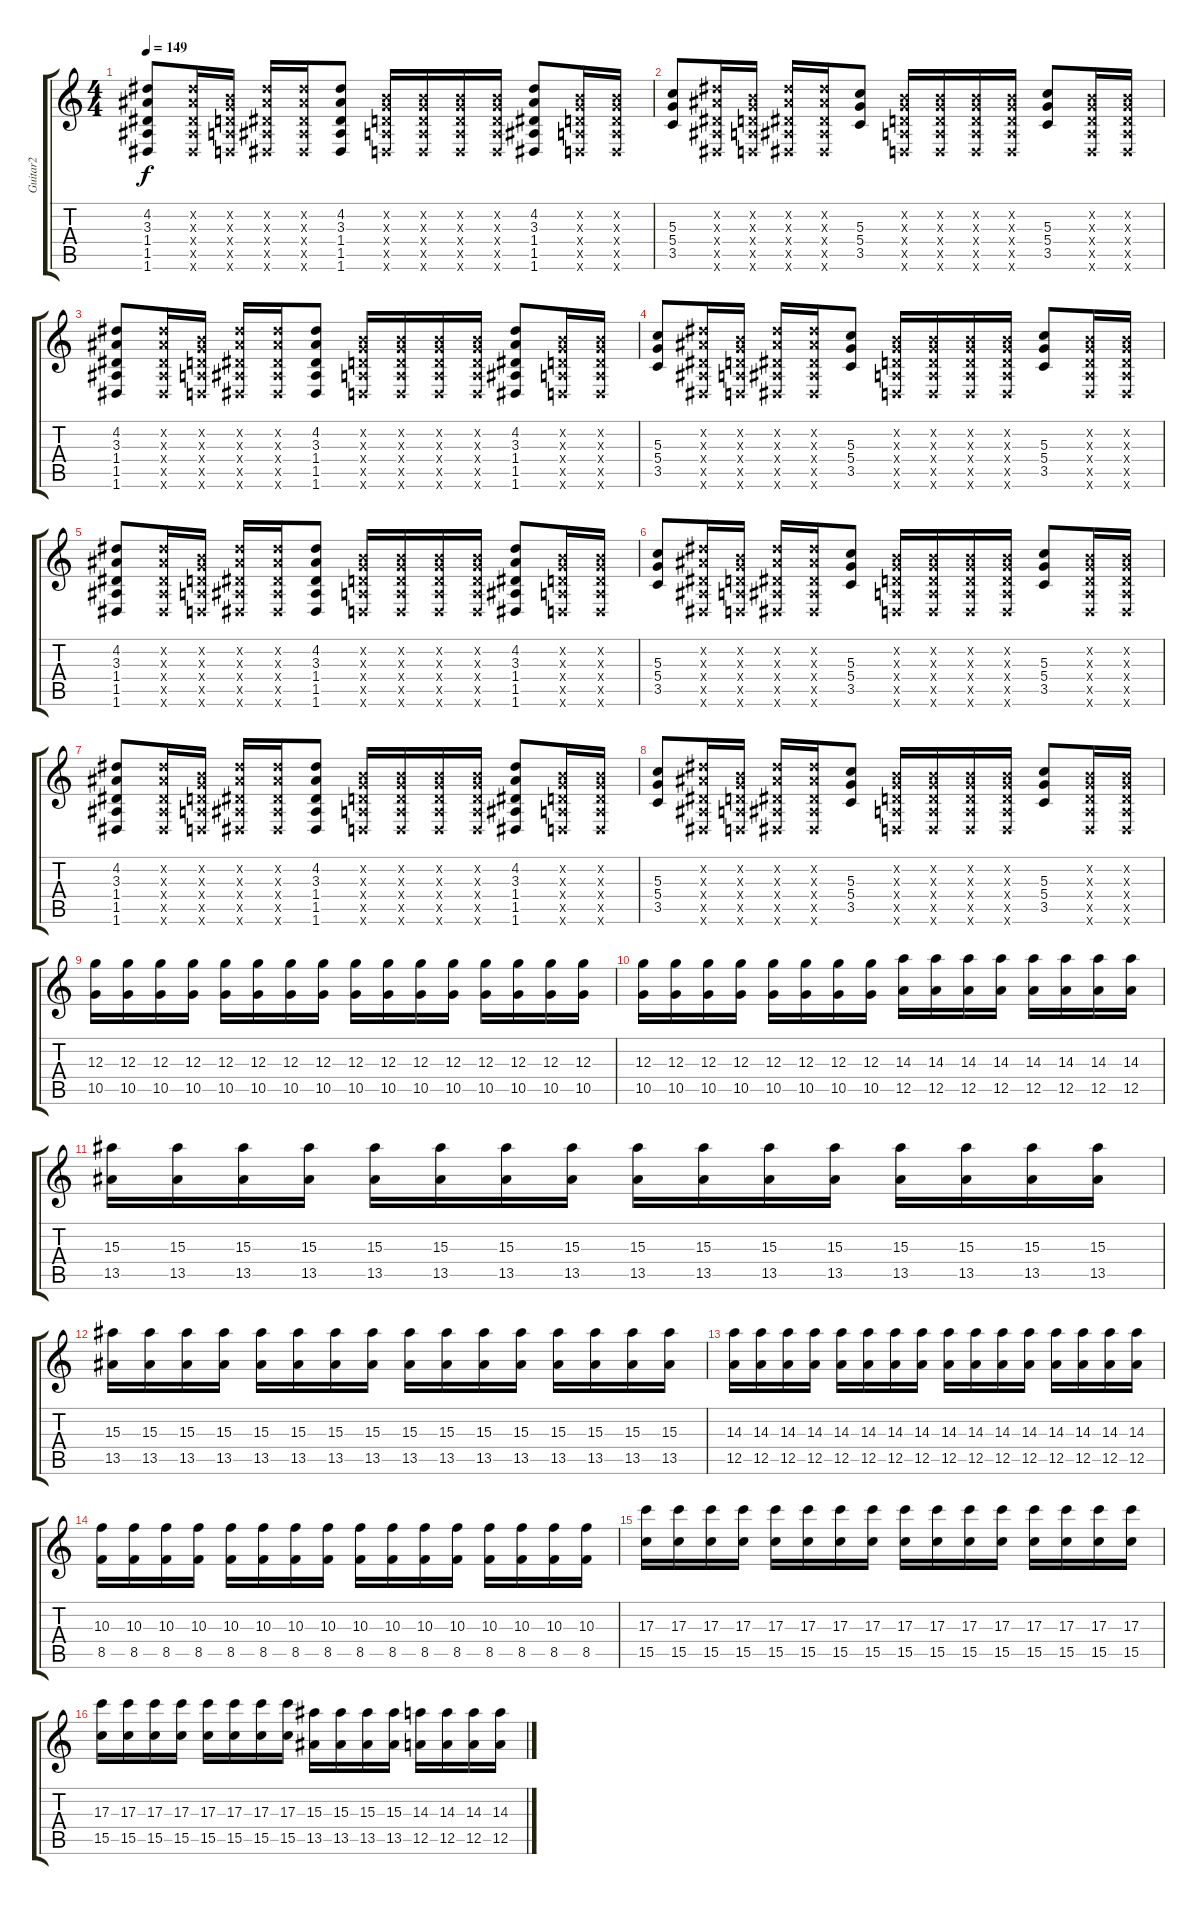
\track ("Guitar2" "Guitar2") {instrument overdrivenguitar}
\staff {score tabs}
\tuning (E4 B3 G3 D3 A2 D2) {hide}
\ts (4 4)
\tempo 149
\clef g2
\ks c
(4.2 3.3 1.4 1.5 1.6).8{dy f} (4.2{x} 3.3{x} 1.4{x} 1.5{x} 1.6{x}).16 (0.2{x} 0.3{x} 0.4{x} 0.5{x} 0.6{x}).16 (4.2{x} 3.3{x} 1.4{x} 1.5{x} 1.6{x}).16 (4.2{x} 3.3{x} 1.4{x} 1.5{x} 1.6{x}).16 (4.2 3.3 1.4 1.5 1.6).8 (0.2{x} 0.3{x} 0.4{x} 0.5{x} 0.6{x}).16 (0.2{x} 0.3{x} 0.4{x} 0.5{x} 0.6{x}).16 (0.2{x} 0.3{x} 0.4{x} 0.5{x} 0.6{x}).16 (0.2{x} 0.3{x} 0.4{x} 0.5{x} 0.6{x}).16 (4.2 3.3 1.4 1.5 1.6).8 (0.2{x} 0.3{x} 0.4{x} 0.5{x} 0.6{x}).16 (0.2{x} 0.3{x} 0.4{x} 0.5{x} 0.6{x}).16 |
(5.3 5.4 3.5).8 (4.2{x} 3.3{x} 1.4{x} 1.5{x} 1.6{x}).16 (0.2{x} 0.3{x} 0.4{x} 0.5{x} 0.6{x}).16 (4.2{x} 3.3{x} 1.4{x} 1.5{x} 1.6{x}).16 (4.2{x} 3.3{x} 1.4{x} 1.5{x} 1.6{x}).16 (5.3 5.4 3.5).8 (0.2{x} 0.3{x} 0.4{x} 0.5{x} 0.6{x}).16 (0.2{x} 0.3{x} 0.4{x} 0.5{x} 0.6{x}).16 (0.2{x} 0.3{x} 0.4{x} 0.5{x} 0.6{x}).16 (0.2{x} 0.3{x} 0.4{x} 0.5{x} 0.6{x}).16 (5.3 5.4 3.5).8 (0.2{x} 0.3{x} 0.4{x} 0.5{x} 0.6{x}).16 (0.2{x} 0.3{x} 0.4{x} 0.5{x} 0.6{x}).16 |
(4.2 3.3 1.4 1.5 1.6).8 (4.2{x} 3.3{x} 1.4{x} 1.5{x} 1.6{x}).16 (0.2{x} 0.3{x} 0.4{x} 0.5{x} 0.6{x}).16 (4.2{x} 3.3{x} 1.4{x} 1.5{x} 1.6{x}).16 (4.2{x} 3.3{x} 1.4{x} 1.5{x} 1.6{x}).16 (4.2 3.3 1.4 1.5 1.6).8 (0.2{x} 0.3{x} 0.4{x} 0.5{x} 0.6{x}).16 (0.2{x} 0.3{x} 0.4{x} 0.5{x} 0.6{x}).16 (0.2{x} 0.3{x} 0.4{x} 0.5{x} 0.6{x}).16 (0.2{x} 0.3{x} 0.4{x} 0.5{x} 0.6{x}).16 (4.2 3.3 1.4 1.5 1.6).8 (0.2{x} 0.3{x} 0.4{x} 0.5{x} 0.6{x}).16 (0.2{x} 0.3{x} 0.4{x} 0.5{x} 0.6{x}).16 |
(5.3 5.4 3.5).8 (4.2{x} 3.3{x} 1.4{x} 1.5{x} 1.6{x}).16 (0.2{x} 0.3{x} 0.4{x} 0.5{x} 0.6{x}).16 (4.2{x} 3.3{x} 1.4{x} 1.5{x} 1.6{x}).16 (4.2{x} 3.3{x} 1.4{x} 1.5{x} 1.6{x}).16 (5.3 5.4 3.5).8 (0.2{x} 0.3{x} 0.4{x} 0.5{x} 0.6{x}).16 (0.2{x} 0.3{x} 0.4{x} 0.5{x} 0.6{x}).16 (0.2{x} 0.3{x} 0.4{x} 0.5{x} 0.6{x}).16 (0.2{x} 0.3{x} 0.4{x} 0.5{x} 0.6{x}).16 (5.3 5.4 3.5).8 (0.2{x} 0.3{x} 0.4{x} 0.5{x} 0.6{x}).16 (0.2{x} 0.3{x} 0.4{x} 0.5{x} 0.6{x}).16 |
(4.2 3.3 1.4 1.5 1.6).8 (4.2{x} 3.3{x} 1.4{x} 1.5{x} 1.6{x}).16 (0.2{x} 0.3{x} 0.4{x} 0.5{x} 0.6{x}).16 (4.2{x} 3.3{x} 1.4{x} 1.5{x} 1.6{x}).16 (4.2{x} 3.3{x} 1.4{x} 1.5{x} 1.6{x}).16 (4.2 3.3 1.4 1.5 1.6).8 (0.2{x} 0.3{x} 0.4{x} 0.5{x} 0.6{x}).16 (0.2{x} 0.3{x} 0.4{x} 0.5{x} 0.6{x}).16 (0.2{x} 0.3{x} 0.4{x} 0.5{x} 0.6{x}).16 (0.2{x} 0.3{x} 0.4{x} 0.5{x} 0.6{x}).16 (4.2 3.3 1.4 1.5 1.6).8 (0.2{x} 0.3{x} 0.4{x} 0.5{x} 0.6{x}).16 (0.2{x} 0.3{x} 0.4{x} 0.5{x} 0.6{x}).16 |
(5.3 5.4 3.5).8 (4.2{x} 3.3{x} 1.4{x} 1.5{x} 1.6{x}).16 (0.2{x} 0.3{x} 0.4{x} 0.5{x} 0.6{x}).16 (4.2{x} 3.3{x} 1.4{x} 1.5{x} 1.6{x}).16 (4.2{x} 3.3{x} 1.4{x} 1.5{x} 1.6{x}).16 (5.3 5.4 3.5).8 (0.2{x} 0.3{x} 0.4{x} 0.5{x} 0.6{x}).16 (0.2{x} 0.3{x} 0.4{x} 0.5{x} 0.6{x}).16 (0.2{x} 0.3{x} 0.4{x} 0.5{x} 0.6{x}).16 (0.2{x} 0.3{x} 0.4{x} 0.5{x} 0.6{x}).16 (5.3 5.4 3.5).8 (0.2{x} 0.3{x} 0.4{x} 0.5{x} 0.6{x}).16 (0.2{x} 0.3{x} 0.4{x} 0.5{x} 0.6{x}).16 |
(4.2 3.3 1.4 1.5 1.6).8 (4.2{x} 3.3{x} 1.4{x} 1.5{x} 1.6{x}).16 (0.2{x} 0.3{x} 0.4{x} 0.5{x} 0.6{x}).16 (4.2{x} 3.3{x} 1.4{x} 1.5{x} 1.6{x}).16 (4.2{x} 3.3{x} 1.4{x} 1.5{x} 1.6{x}).16 (4.2 3.3 1.4 1.5 1.6).8 (0.2{x} 0.3{x} 0.4{x} 0.5{x} 0.6{x}).16 (0.2{x} 0.3{x} 0.4{x} 0.5{x} 0.6{x}).16 (0.2{x} 0.3{x} 0.4{x} 0.5{x} 0.6{x}).16 (0.2{x} 0.3{x} 0.4{x} 0.5{x} 0.6{x}).16 (4.2 3.3 1.4 1.5 1.6).8 (0.2{x} 0.3{x} 0.4{x} 0.5{x} 0.6{x}).16 (0.2{x} 0.3{x} 0.4{x} 0.5{x} 0.6{x}).16 |
(5.3 5.4 3.5).8 (4.2{x} 3.3{x} 1.4{x} 1.5{x} 1.6{x}).16 (0.2{x} 0.3{x} 0.4{x} 0.5{x} 0.6{x}).16 (4.2{x} 3.3{x} 1.4{x} 1.5{x} 1.6{x}).16 (4.2{x} 3.3{x} 1.4{x} 1.5{x} 1.6{x}).16 (5.3 5.4 3.5).8 (0.2{x} 0.3{x} 0.4{x} 0.5{x} 0.6{x}).16 (0.2{x} 0.3{x} 0.4{x} 0.5{x} 0.6{x}).16 (0.2{x} 0.3{x} 0.4{x} 0.5{x} 0.6{x}).16 (0.2{x} 0.3{x} 0.4{x} 0.5{x} 0.6{x}).16 (5.3 5.4 3.5).8 (0.2{x} 0.3{x} 0.4{x} 0.5{x} 0.6{x}).16 (0.2{x} 0.3{x} 0.4{x} 0.5{x} 0.6{x}).16 |
(12.3 10.5).16 (12.3 10.5).16 (12.3 10.5).16 (12.3 10.5).16 (12.3 10.5).16 (12.3 10.5).16 (12.3 10.5).16 (12.3 10.5).16 (12.3 10.5).16 (12.3 10.5).16 (12.3 10.5).16 (12.3 10.5).16 (12.3 10.5).16 (12.3 10.5).16 (12.3 10.5).16 (12.3 10.5).16 |
(12.3 10.5).16 (12.3 10.5).16 (12.3 10.5).16 (12.3 10.5).16 (12.3 10.5).16 (12.3 10.5).16 (12.3 10.5).16 (12.3 10.5).16 (14.3 12.5).16 (14.3 12.5).16 (14.3 12.5).16 (14.3 12.5).16 (14.3 12.5).16 (14.3 12.5).16 (14.3 12.5).16 (14.3 12.5).16 |
(15.3 13.5).16 (15.3 13.5).16 (15.3 13.5).16 (15.3 13.5).16 (15.3 13.5).16 (15.3 13.5).16 (15.3 13.5).16 (15.3 13.5).16 (15.3 13.5).16 (15.3 13.5).16 (15.3 13.5).16 (15.3 13.5).16 (15.3 13.5).16 (15.3 13.5).16 (15.3 13.5).16 (15.3 13.5).16 |
(15.3 13.5).16 (15.3 13.5).16 (15.3 13.5).16 (15.3 13.5).16 (15.3 13.5).16 (15.3 13.5).16 (15.3 13.5).16 (15.3 13.5).16 (15.3 13.5).16 (15.3 13.5).16 (15.3 13.5).16 (15.3 13.5).16 (15.3 13.5).16 (15.3 13.5).16 (15.3 13.5).16 (15.3 13.5).16 |
(14.3 12.5).16 (14.3 12.5).16 (14.3 12.5).16 (14.3 12.5).16 (14.3 12.5).16 (14.3 12.5).16 (14.3 12.5).16 (14.3 12.5).16 (14.3 12.5).16 (14.3 12.5).16 (14.3 12.5).16 (14.3 12.5).16 (14.3 12.5).16 (14.3 12.5).16 (14.3 12.5).16 (14.3 12.5).16 |
(10.3 8.5).16 (10.3 8.5).16 (10.3 8.5).16 (10.3 8.5).16 (10.3 8.5).16 (10.3 8.5).16 (10.3 8.5).16 (10.3 8.5).16 (10.3 8.5).16 (10.3 8.5).16 (10.3 8.5).16 (10.3 8.5).16 (10.3 8.5).16 (10.3 8.5).16 (10.3 8.5).16 (10.3 8.5).16 |
(17.3 15.5).16 (17.3 15.5).16 (17.3 15.5).16 (17.3 15.5).16 (17.3 15.5).16 (17.3 15.5).16 (17.3 15.5).16 (17.3 15.5).16 (17.3 15.5).16 (17.3 15.5).16 (17.3 15.5).16 (17.3 15.5).16 (17.3 15.5).16 (17.3 15.5).16 (17.3 15.5).16 (17.3 15.5).16 |
(17.3 15.5).16 (17.3 15.5).16 (17.3 15.5).16 (17.3 15.5).16 (17.3 15.5).16 (17.3 15.5).16 (17.3 15.5).16 (17.3 15.5).16 (15.3 13.5).16 (15.3 13.5).16 (15.3 13.5).16 (15.3 13.5).16 (14.3 12.5).16 (14.3 12.5).16 (14.3 12.5).16 (14.3 12.5).16
